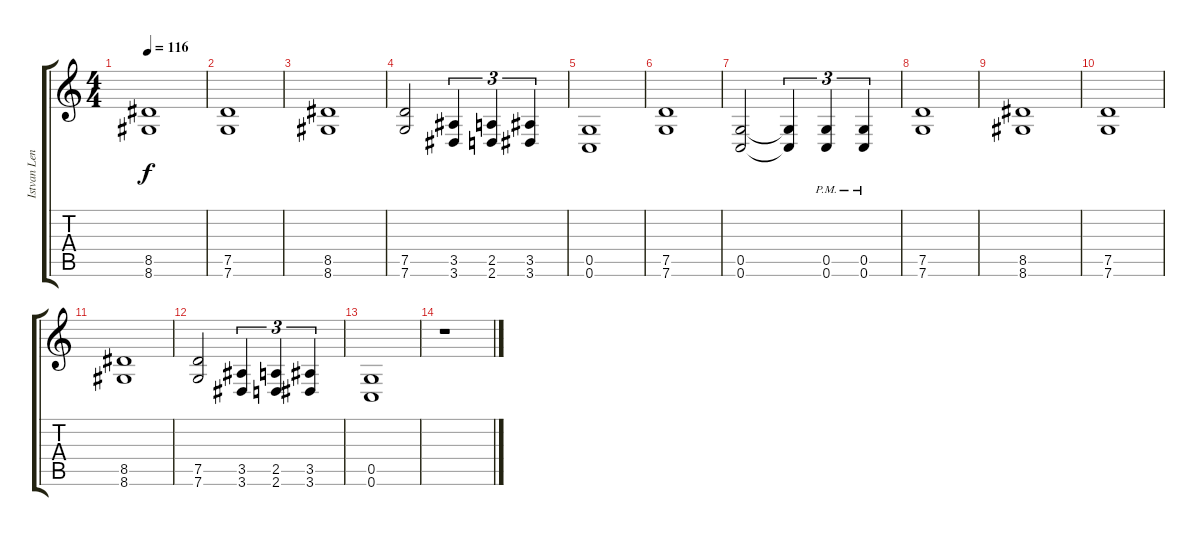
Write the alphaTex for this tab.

\track ("Istvan Lendvay (Rythm)" "Istvan Len") {instrument distortionguitar}
\staff {score tabs}
\tuning (D4 A3 F3 C3 G2 C2) {hide}
\ts (4 4)
\tempo 116
\clef g2
\ks c
(8.5 8.6).1{dy f} |
(7.5 7.6).1 |
(8.5 8.6).1 |
(7.5 7.6).2 (3.5 3.6).4{tu (3 2)} (2.5 2.6).4{tu (3 2)} (3.5 3.6).4{tu (3 2)} |
(0.5 0.6).1{volume 7} |
(7.5 7.6).1 |
(0.5 0.6).2 (0.5{t} 0.6{t}).4{tu (3 2)} (0.5{pm} 0.6{pm}).4{tu (3 2)} (0.5{pm} 0.6{pm}).4{tu (3 2)} |
(7.5 7.6).1 |
(8.5 8.6).1{volume 4} |
(7.5 7.6).1 |
(8.5 8.6).1{volume 0} |
(7.5 7.6).2 (3.5 3.6).4{tu (3 2)} (2.5 2.6).4{tu (3 2)} (3.5 3.6).4{tu (3 2)} |
(0.5 0.6).1 |
r.1
